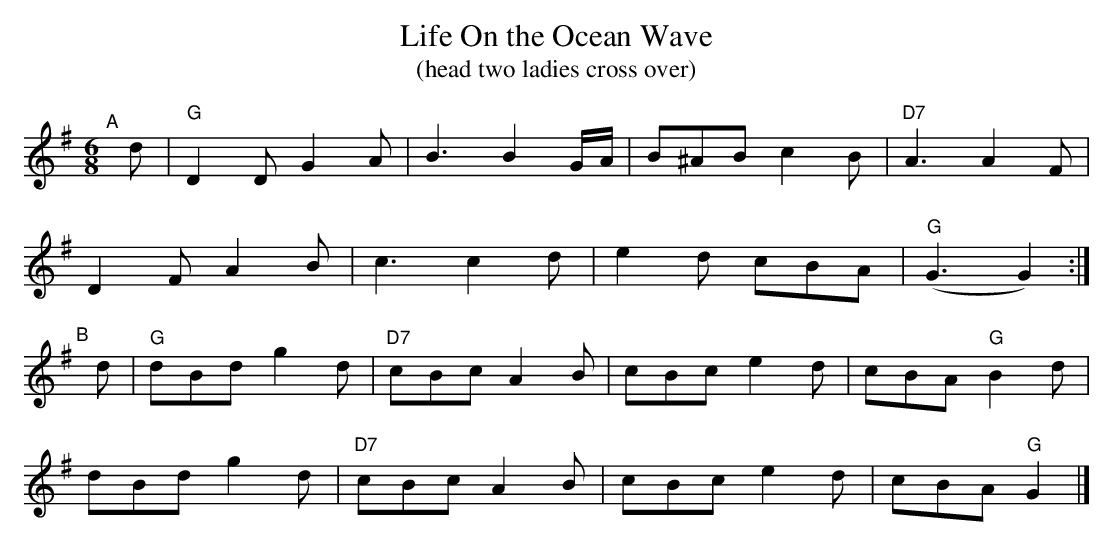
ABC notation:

X:1
T: Life On the Ocean Wave
T: (head two ladies cross over)
M: 6/8
L: 1/8
K: G
"^A"[|] d |\
"G"D2D G2A | B3 B2G/2A/2 | B^AB c2B | "D7"A3 A2F |
   D2F A2B | c3 c2d      | e2d  cBA | "G"(G3 G2) :|
"^B"[|] d |\
"G"dBd g2d | "D7"cBc A2B | cBc  e2d | cBA "G"B2d |
   dBd g2d | "D7"cBc A2B | cBc  e2d | cBA "G"G2 |]
